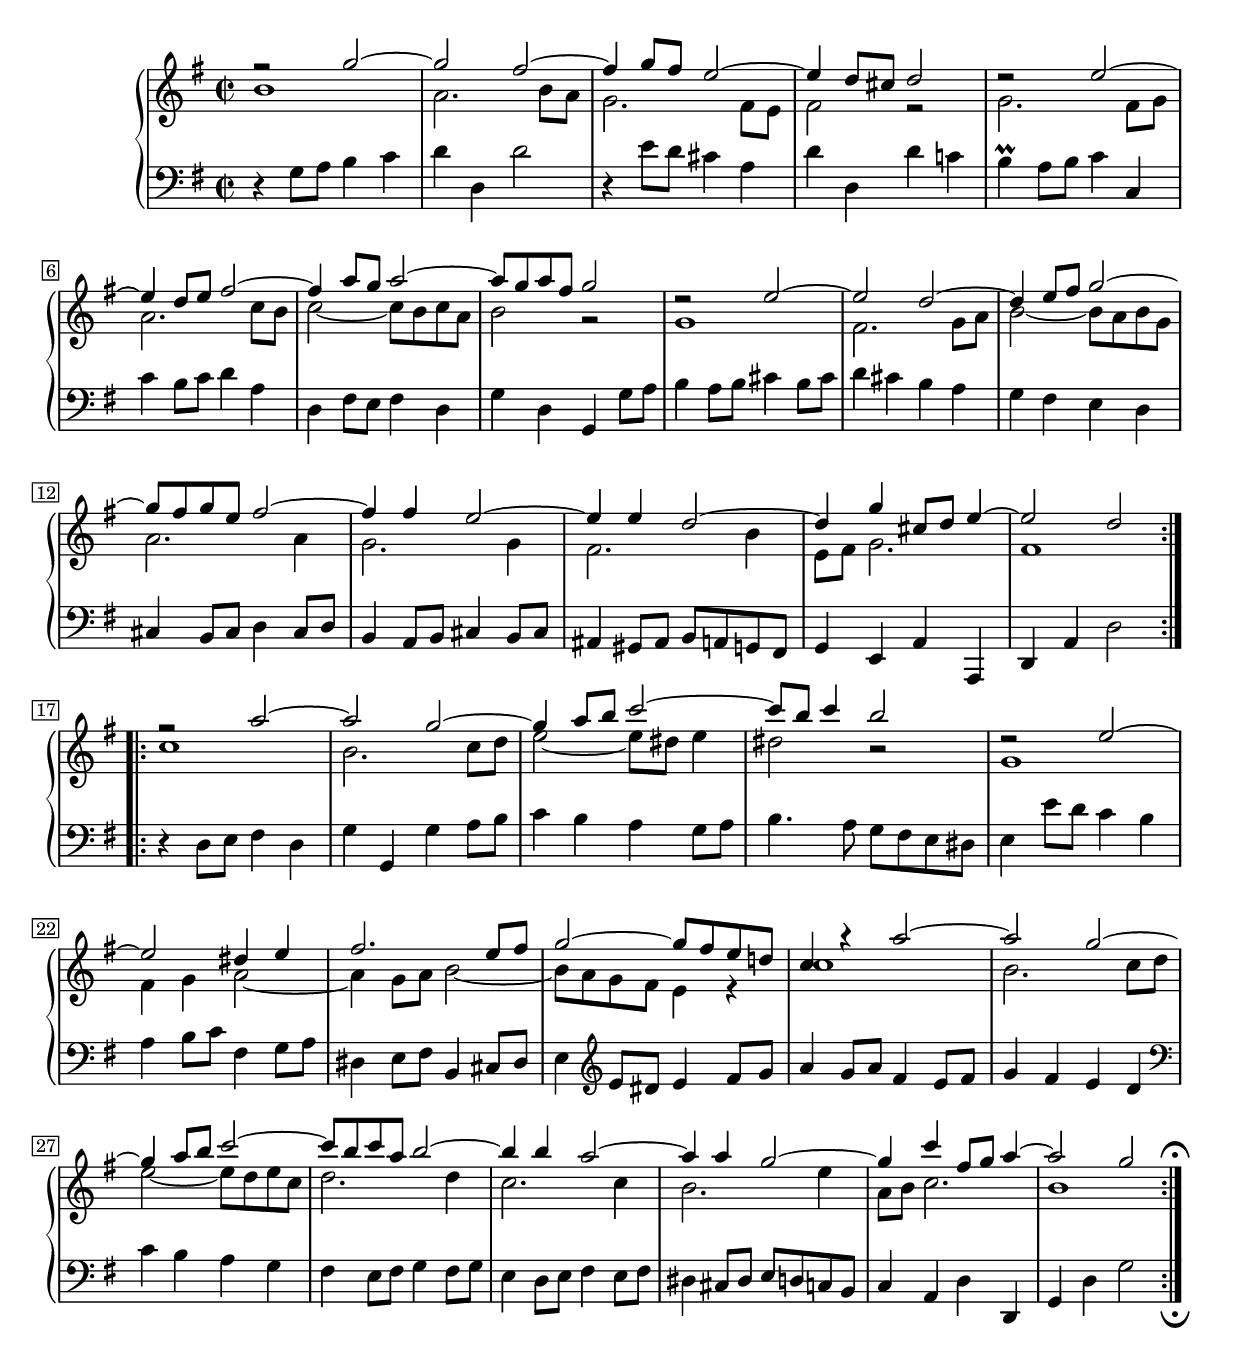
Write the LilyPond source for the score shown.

Global = {
  \key g \major
  \time 2/2
  \include "../global.ly"
}

Sopran = \context Voice = "one" \relative c'' {
  \voiceOne
  \override MultiMeasureRest.staff-position = #0
  \override Rest.staff-position = #0
  \repeat volta 2 {
  %1
  | f2\rest g~
  | g fis~
  | fis4 g8 fis e2~
  | e4 d8 cis d2
  %5
  | d2\rest e~
  | e4 d8 e fis2~
  | fis4 a8 g a2~
  | a8 g a fis g2
  | d\rest e~
  %10
  | e d~
  | d4 e8 fis g2~
  | g8 fis g e fis2~
  | fis4 fis e2~
  | e4 e d2~
  %15
  | d4 g cis,8 d e4~
  | e2 d
  }
  \break
  \repeat volta 2 {
  | f2\rest a~
  | a g~
  | g4 a8 b c2~
  %20
  | c8 b c4 b2
  | d,\rest e~
  | e dis4 e
  | fis2. e8 fis
  | g2~ g8 fis e d
  %25
  | c4 a'\rest a2~
  | a g~
  | g4 a8 b c2~
  | c8 b c a b2~
  | b4 b a2~
  %30
  | a4 a g2~
  | g4 c fis,8 g a4~
  | a2 g
    \override Score.TextMark.self-alignment-X = #CENTER
    \textEndMark \markup { \musicglyph "scripts.ufermata" }
  }
  \fine
}

Alto = \context Voice = "two" \relative c'' {
  \voiceTwo
  \override MultiMeasureRest.staff-position = #-4
  \override Rest.staff-position = #0
  \repeat volta 2 {
  %1
  | b1
  | a2. b8 a
  | g2. fis8 e
  | fis2 e\rest
  %5
  | g2. fis8 g
  | a2. c8 b
  | c2~ c8 b c a
  | b2 g\rest
  | g1
  %10
  | fis2. g8 a
  | b2~ b8 a b g
  | a2. a4
  | g2. g4
  | fis2. b4
  %15
  | e,8 fis g2.
  | fis1
  }
  \repeat volta 2 {
  | c'1
  | b2. c8 d
  | e2~ e8 dis e4
  %20
  | dis2 b\rest
  | g1
  | fis4 g a2~
  | a4 g8 a b2~
  | b8 a g fis e4 e\rest
  %25
  | c'1
  | b2. c8 d
  | e2~ e8 d e c
  | d2. d4
  | c2. c4
  %30
  | b2. e4
  | a,8 b c2.
  | b1
  }
}

Bass = \context Voice = "four" \relative c' {
  \voiceFour
  \override MultiMeasureRest.staff-position = #0
  \override Rest.staff-position = #0
  \stemNeutral
  \repeat volta 2 {
  %1
  | r4 g8 a b4 c
  | d4 d, d'2
  | r4 e8 d cis4 a
  | d d, d' c
  %5
  | b^\prall a8 b c4 c,
  | c' b8 c d4 a
  | d, fis8 e fis4 d
  | g d g, g'8 a
  | b4 a8 b cis4 b8 cis
  %10
  | d4 cis b a
  | g fis e d
  | cis4 b8 cis d4 cis8 d
  | b4 a8 b cis4 b8 cis
  | ais4 gis8 ais b a g fis
  %15
  | g4 e a a,
  | d a' d2
  }
  \repeat volta 2 {
  | r4 d8 e fis4 d
  | g4 g, g' a8 b
  | c4 b a g8 a
  %20
  | b4. a8 g fis e dis
  | e4 e'8 d c4 b
  | a b8 c fis,4 g8 a
  | dis,4 e8 fis b,4 cis8 dis
  | e4 \clef treble e'8 dis e4 fis8 g
  %25
  | a4 g8 a fis4 e8 fis
  | g4 fis e d \clef bass
  | c b a g
  | fis e8 fis g4 fis8 g
  | e4 d8 e fis4 e8 fis
  %30
  | dis4 cis8[ dis] e[ d c b]
  | c4 a d d,
  | g d' g2
    \tweak direction #DOWN
    \textEndMark \markup { \musicglyph "scripts.dfermata" }
  }
  \fine
}

\score {
  \new PianoStaff
  <<
    \accidentalStyle Score.piano
    \context Staff = "upper" <<
      \set Staff.midiInstrument = #"acoustic grand"
      \Global
      \clef treble
      \Sopran
      \Alto
    >>
    \context Staff = "lower" <<
      \set Staff.midiInstrument = #"acoustic grand"
      \Global
      \clef bass
      \Bass
    >>
  >>
  \header {
    composer = ##f % "Johann Sebastian Bach"
    opus = ##f % "BWV 988"
    title = \markup { \smallCaps "Variatio 18 a 1 Clav." }
    subtitle = \markup { "Canone alla Sexta" }
    subsubtitle = ##f
  }
  \layout { }
  \midi { \tempo 4=120 }
}
